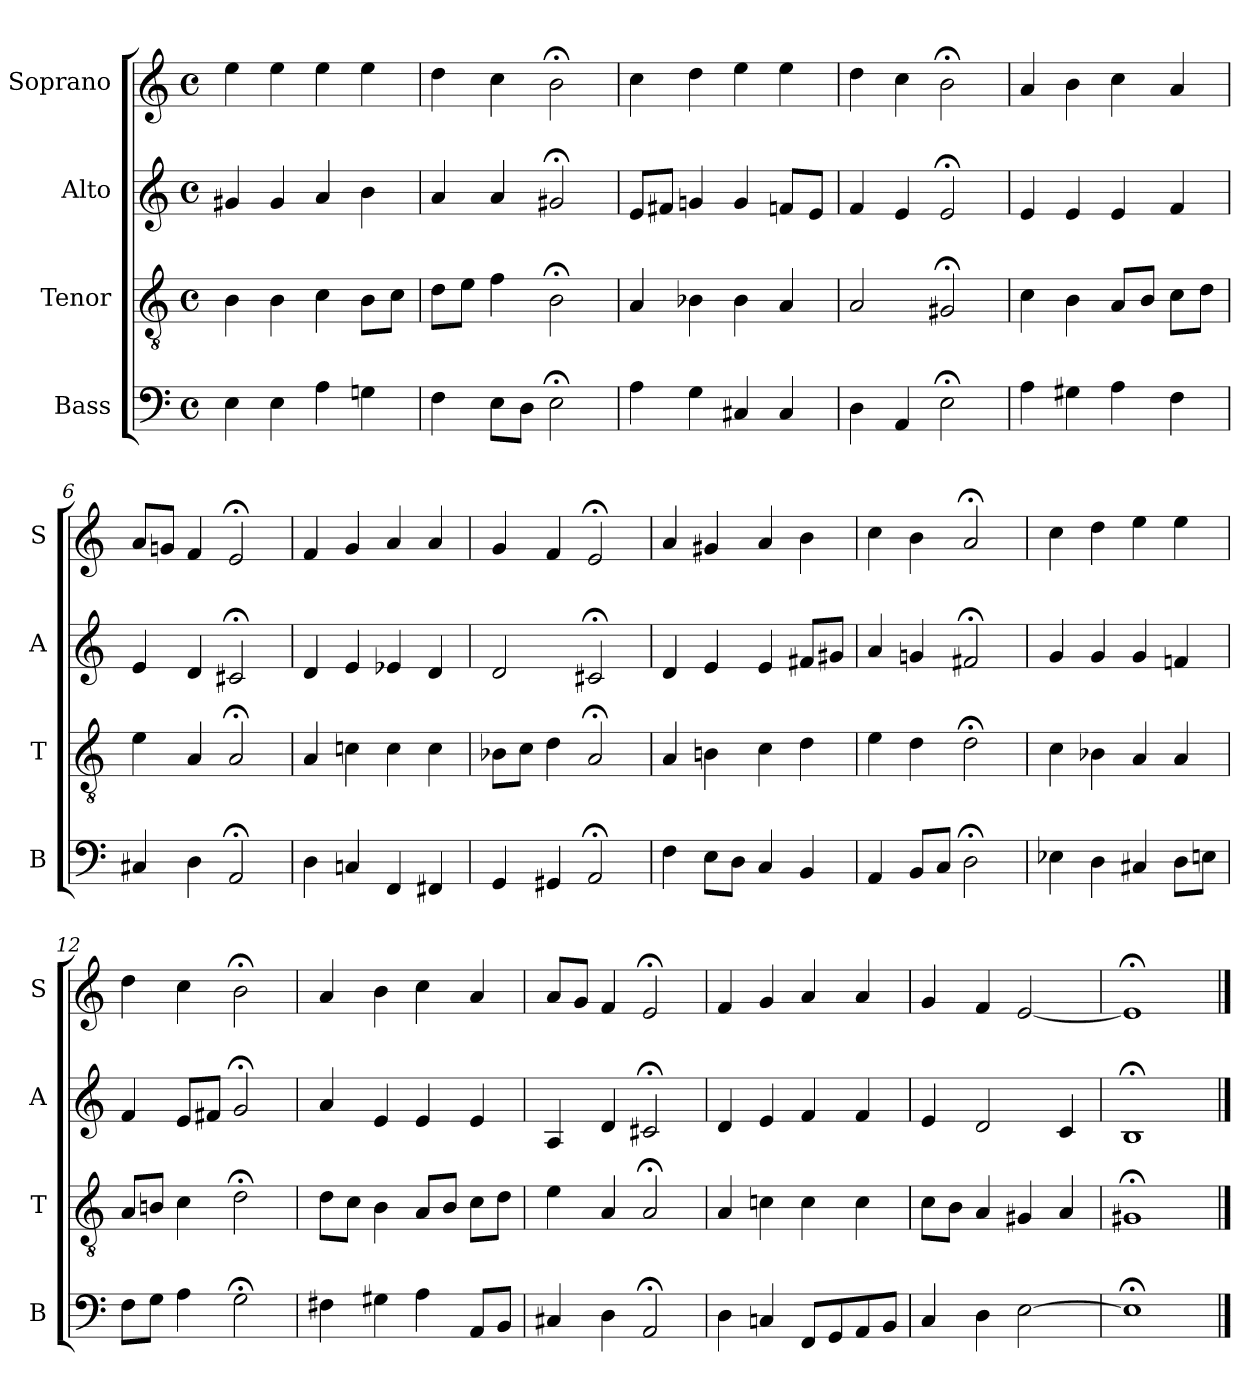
**kern	**kern	**kern	**kern
*part4	*part3	*part2	*part1
*staff4	*staff3	*staff2	*staff1
*I"Bass	*I"Tenor	*I"Alto	*I"Soprano
*I'B	*I'T	*I'A	*I'S
*clefF4	*clefGv2	*clefG2	*clefG2
*k[]	*k[]	*k[]	*k[]
*a:	*a:	*a:	*a:
*M4/4	*M4/4	*M4/4	*M4/4
*met(c)	*met(c)	*met(c)	*met(c)
*MM100	*MM100	*MM100	*MM100
=1	=1	=1	=1
4E	4B	4g#X	4ee
4E	4B	4g#	4ee
4A	4c	4a	4ee
4Gn	8BL	4b	4ee
.	8cJ	.	.
=2	=2	=2	=2
4F	8dL	4a	4dd
.	8eJ	.	.
8EL	4f	4a	4cc
8DJ	.	.	.
2E;<	2B;<	2g#X;<	2b;<
=3	=3	=3	=3
4A	4A	8eL	4cc
.	.	8f#XJ	.
4G	4B-X	4gn	4dd
4C#X	4B-	4g	4ee
4C#	4A	8fnL	4ee
.	.	8eJ	.
=4	=4	=4	=4
4D	2A	4f	4dd
4AA	.	4e	4cc
2E;<	2G#X;<	2e;<	2b;<
=5	=5	=5	=5
4A	4c	4e	4a
4G#X	4B	4e	4b
4A	8AL	4e	4cc
.	8BJ	.	.
4F	8cL	4f	4a
.	8dJ	.	.
=6	=6	=6	=6
4C#X	4e	4e	8aL
.	.	.	8gnJ
4D	4A	4d	4f
2AA;<	2A;<	2c#X;<	2e;<
=7	=7	=7	=7
4D	4A	4d	4f
4Cn	4cn	4e	4g
4FF	4c	4e-X	4a
4FF#X	4c	4d	4a
=8	=8	=8	=8
4GG	8B-XL	2d	4g
.	8cJ	.	.
4GG#X	4d	.	4f
2AA;<	2A;<	2c#X;<	2e;<
=9	=9	=9	=9
4F	4A	4d	4a
8EL	4Bn	4e	4g#X
8DJ	.	.	.
4C	4c	4e	4a
4BB	4d	8f#XL	4b
.	.	8g#XJ	.
=10	=10	=10	=10
4AA	4e	4a	4cc
8BBL	4d	4gn	4b
8CJ	.	.	.
2D;<	2d;<	2f#X;<	2a;<
=11	=11	=11	=11
4E-X	4c	4g	4cc
4D	4B-X	4g	4dd
4C#X	4A	4g	4ee
8DL	4A	4fn	4ee
8EnJ	.	.	.
=12	=12	=12	=12
8FL	8AL	4f	4dd
8GJ	8BnJ	.	.
4A	4c	8eL	4cc
.	.	8f#XJ	.
2G;<	2d;<	2g;<	2b;<
=13	=13	=13	=13
4F#X	8dL	4a	4a
.	8cJ	.	.
4G#X	4B	4e	4b
4A	8AL	4e	4cc
.	8BJ	.	.
8AAL	8cL	4e	4a
8BBJ	8dJ	.	.
=14	=14	=14	=14
4C#Xi	4e	4Ai	8aL
.	.	.	8gJ
4Di	4A	4di	4f
2AA;<	2A;<	2c#X;<	2e;<
=15	=15	=15	=15
4D	4A	4d	4f
4Cn	4cn	4e	4g
8FFL	4c	4f	4a
8GG	.	.	.
8AA	4c	4f	4a
8BBJ	.	.	.
=16	=16	=16	=16
4C	8cL	4e	4g
.	8BJ	.	.
4D	4A	2d	4f
[2E	4G#X	.	[2e
.	4A	4c	.
=17	=17	=17	=17
1E;<]	1G#X;<	1B;<	1e;<]
==	==	==	==
*-	*-	*-	*-
